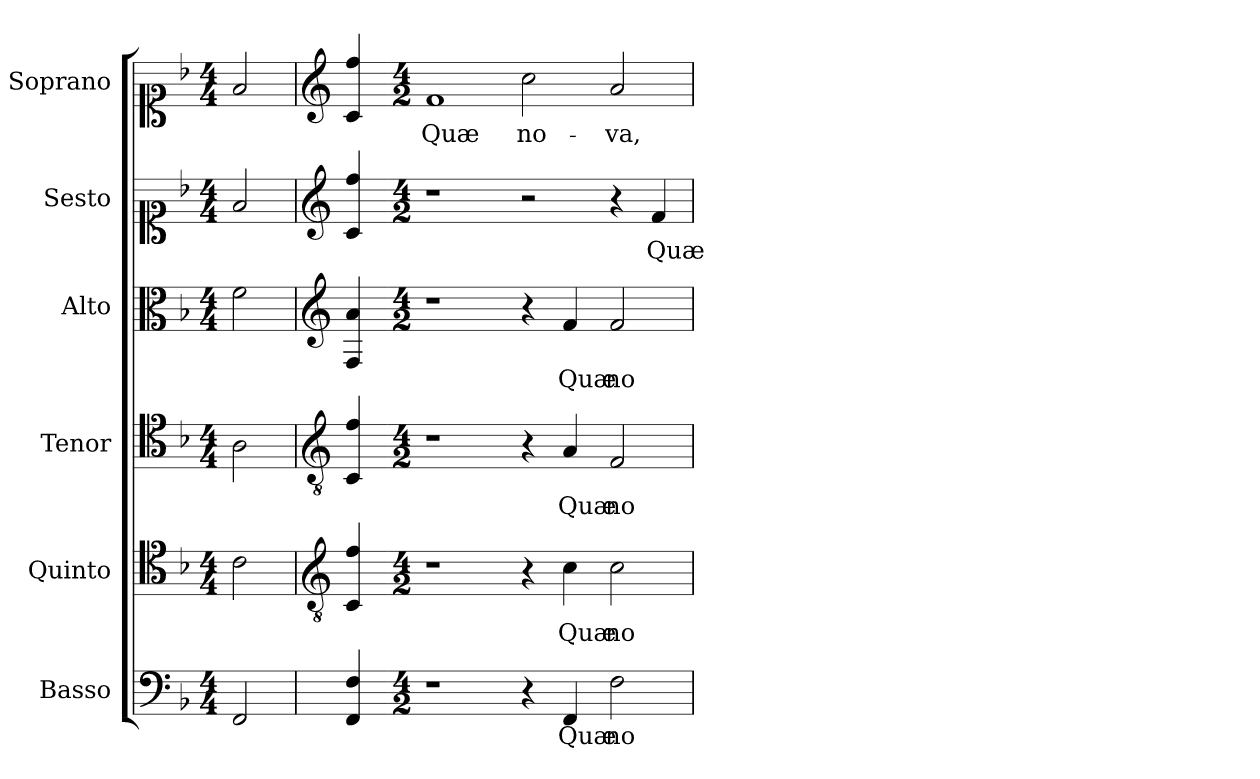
**kern	**text	**kern	**text	**kern	**text	**kern	**text	**kern	**text	**kern	**text
*part6	*part6	*part5	*part5	*part4	*part4	*part3	*part3	*part2	*part2	*part1	*part1
*staff6	*staff6	*staff5	*staff5	*staff4	*staff4	*staff3	*staff3	*staff2	*staff2	*staff1	*staff1
*I"Basso	*	*I"Quinto	*	*I"Tenor	*	*I"Alto	*	*I"Sesto	*	*I"Soprano	*
*I'B.	*	*I'Q.	*	*I'T.	*	*I'A.	*	*I'Ss.	*	*I'S.	*
!!LO:PB:g=z
*clefF4	*	*clefC4	*	*clefC4	*	*clefC3	*	*clefC1	*	*clefC1	*
*	*	*ITrd7c12	*	*ITrd7c12	*	*	*	*	*	*	*
*k[b-]	*	*k[b-]	*	*k[b-]	*	*k[b-]	*	*k[b-]	*	*k[b-]	*
*F:	*	*F:	*	*F:	*	*F:	*	*F:	*	*F:	*
*M4/4	*	*M4/4	*	*M4/4	*	*M4/4	*	*M4/4	*	*M4/4	*
=1	=1	=1	=1	=1	=1	=1	=1	=1	=1	=1	=1
!LO:N:head=open	!	!LO:N:head=open	!	!LO:N:head=open	!	!LO:N:head=open	!	!LO:N:head=open	!	!LO:N:head=open	!
2FFi/	.	2Ci\	.	2AAi\	.	2fi\	.	2fi/	.	2fi/	.
=2	=2	=2	=2	=2	=2	=2	=2	=2	=2	=2	=2
*	*	*clefGv2	*	*clefGv2	*	*clefG2	*	*clefG2	*	*clefG2	*
4FFi/ 4Fi	.	4CCi/ 4Fi	.	4CCi/ 4Fi	.	4Fi/ 4ai	.	4ci/ 4ffi	.	4ci/ 4ffi	.
=3-	=3-	=3-	=3-	=3-	=3-	=3-	=3-	=3-	=3-	=3-	=3-
*M4/2	*	*M4/2	*	*M4/2	*	*M4/2	*	*M4/2	*	*M4/2	*
!	!	!	!	!	!	!	!	!	!	!	!LO:LY:b:color=#000000
1r	.	1r	.	1r	.	1r	.	1r	.	1fi	Quæ
!	!	!	!	!	!	!	!	!	!	!	!LO:LY:b:color=#000000
4r	.	4r	.	4r	.	4r	.	2r	.	2cci\	no-
!	!LO:LY:b:color=#000000	!	!	!	!	!	!	!	!	!	!
!	!	!	!LO:LY:b:color=#000000	!	!	!	!	!	!	!	!
!	!	!	!	!	!LO:LY:b:color=#000000	!	!	!	!	!	!
!	!	!	!	!	!	!	!LO:LY:b:color=#000000	!	!	!	!
4FFi/	Quæ	4Ci\	Quæ	4AAi/	Quæ	4fi/	Quæ	.	.	.	.
!	!LO:LY:b:color=#000000	!	!	!	!	!	!	!	!	!	!
!	!	!	!LO:LY:b:color=#000000	!	!	!	!	!	!	!	!
!	!	!	!	!	!LO:LY:b:color=#000000	!	!	!	!	!	!
!	!	!	!	!	!	!	!LO:LY:b:color=#000000	!	!	!	!
!	!	!	!	!	!	!	!	!	!	!	!LO:LY:b:color=#000000
2Fi\	no-	2Ci\	no-	2FFi/	no-	2fi/	no-	4r	.	2ai/	-va,
!	!	!	!	!	!	!	!	!	!LO:LY:b:color=#000000	!	!
.	.	.	.	.	.	.	.	4fi/	Quæ	.	.
=	=	=	=	=	=	=	=	=	=	=	=
*-	*-	*-	*-	*-	*-	*-	*-	*-	*-	*-	*-
